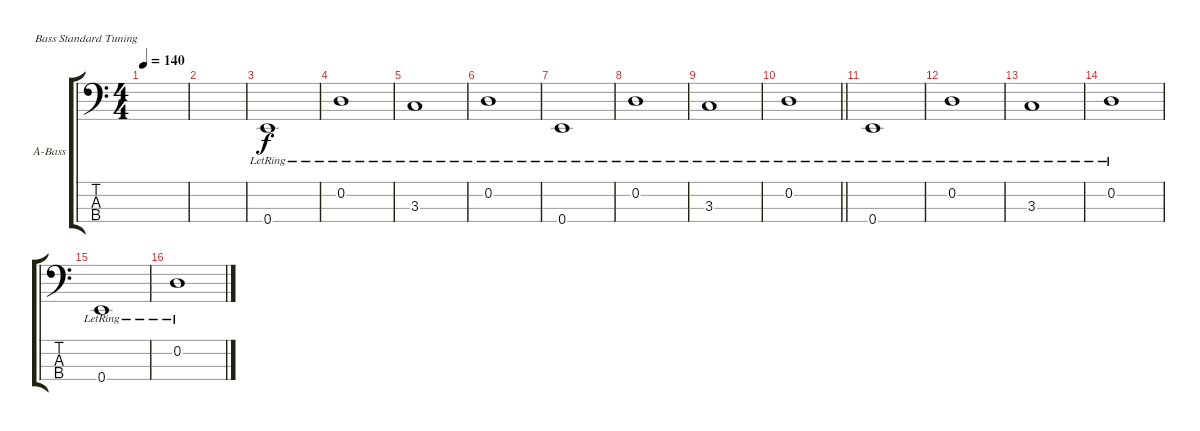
\defaultSystemsLayout 4
\bracketExtendMode groupsimilarinstruments
\firstSystemTrackNameOrientation horizontal
\otherSystemsTrackNameOrientation horizontal
\track ("Acoustic Bass" "A-Bass") {instrument acousticbass}
\staff {score tabs}
\tuning (G2 D2 A1 E1)
\ts (4 4)
\tempo 140
\clef f4
\scale
0.485477
\ks c
|
\scale
0.257261 |
\scale
0.257261 0.4{lr}.1 |
\scale
0.333333 0.2{lr}.1 |
\scale
0.333333 3.3{lr}.1 |
\scale
0.333333 0.2{lr}.1 |
\scale
0.333333 0.4{lr}.1 |
\scale
0.333333 0.2{lr}.1 |
\scale
0.333333 3.3{lr}.1 |
\scale
0.333333
\barLineRight lightlight
0.2{lr}.1 |
\scale
0.333333 0.4{lr}.1 |
\scale
0.333333 0.2{lr}.1 |
\scale
0.333333 3.3{lr}.1 |
\scale
0.333333 0.2{lr}.1 |
\scale
0.333333 0.4{lr}.1 |
\scale
0.333333 0.2{lr}.1
